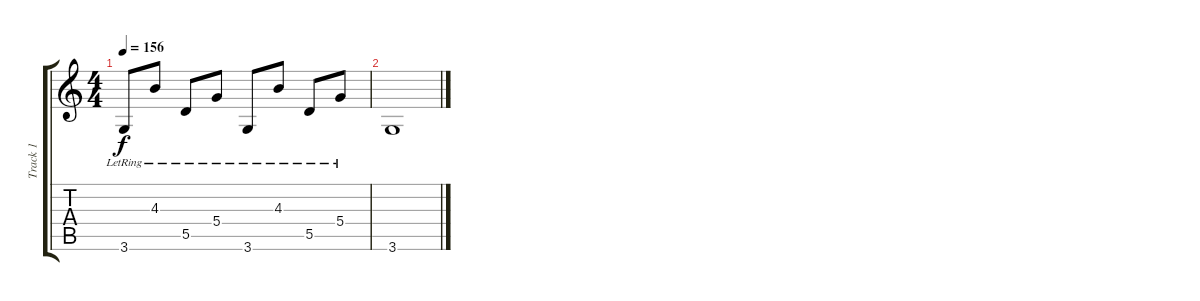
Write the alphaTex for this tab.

\track ("Track 1" "Track 1") {instrument electricguitarjazz}
\staff {score tabs}
\tuning (E4 B3 G3 D3 A2 E2) {hide}
\ts (4 4)
\tempo 156
\clef g2
\ks c
3.6{lr}.8{dy f} 4.3{lr}.8 5.5{lr}.8 5.4{lr}.8 3.6{lr}.8 4.3{lr}.8 5.5{lr}.8 5.4{lr}.8 |
3.6.1
